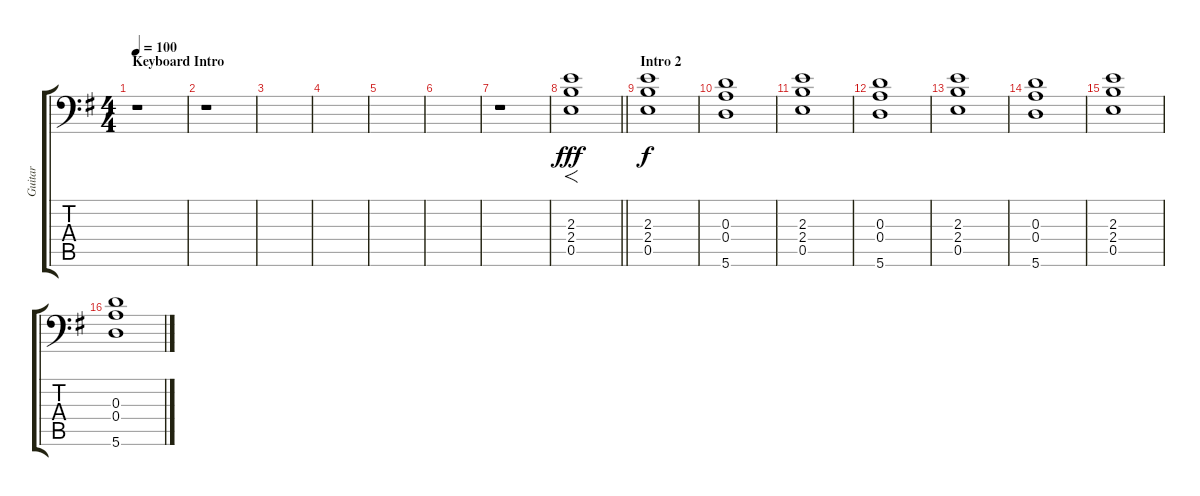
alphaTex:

\track ("Guitar" "Guitar") {instrument distortionguitar}
\staff {score tabs}
\tuning (B3 Gb3 D3 A2 E2 A1) {hide}
\ts (4 4)
\section ("" "Keyboard Intro")
\tempo 100
\clef f4
\ks eminor
r.1{dy fff instrument distortionguitar} |
r.1 |
|
|
|
|
r.1 |
\barLineRight lightlight
(2.3 2.4 0.5).1{f volume 16 balance 3} |
\section ("" "Intro 2")
(2.3 2.4 0.5).1{dy f volume 13 balance 8} |
(0.3 0.4 5.6).1 |
(2.3 2.4 0.5).1 |
(0.3 0.4 5.6).1 |
(2.3 2.4 0.5).1 |
(0.3 0.4 5.6).1 |
(2.3 2.4 0.5).1 |
(0.3 0.4 5.6).1
